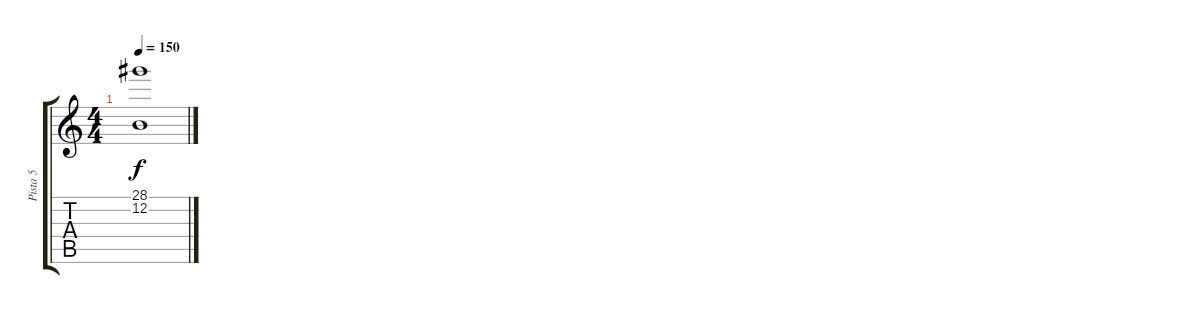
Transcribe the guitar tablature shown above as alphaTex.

\track ("Pista 5" "Pista 5") {instrument stringensemble1}
\staff {score tabs}
\tuning (E4 B3 G3 D3 A2 D2) {hide}
\ts (4 4)
\tempo 150
\clef g2
\ks c
(28.1{t} 12.2{t}).1{dy f}
